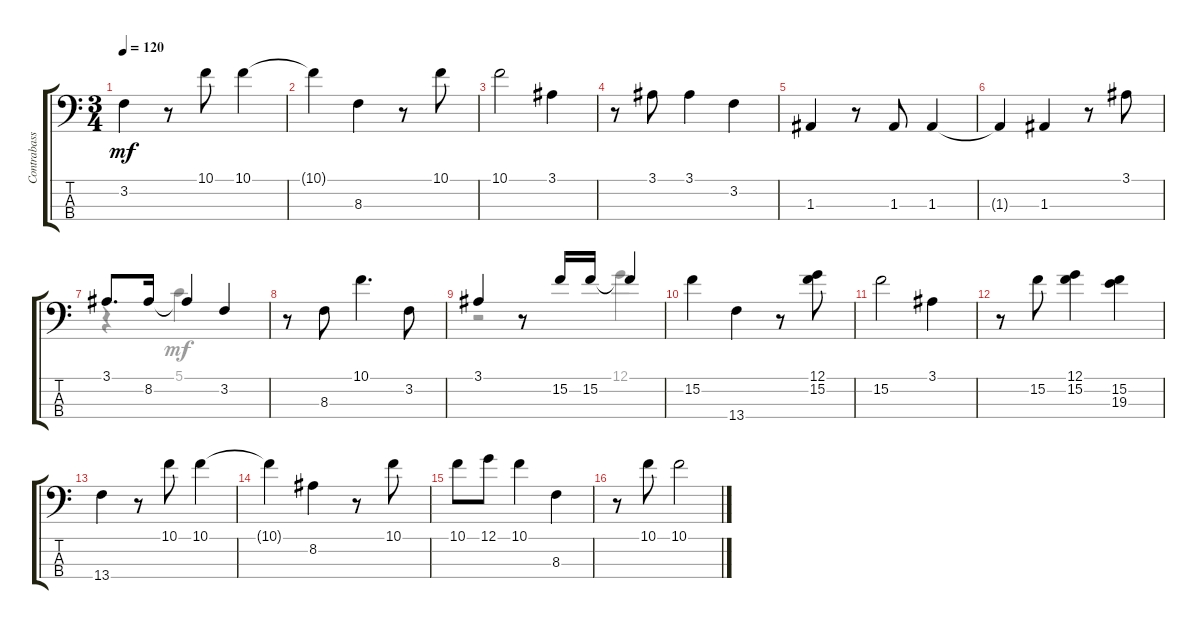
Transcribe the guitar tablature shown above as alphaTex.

\track ("Contrabass" "Contrabass") {instrument contrabass}
\staff {score tabs}
\tuning (G2 D2 A1 E1) {hide}
\voice
\ts (3 4)
\tempo 120
\clef f4
\ks aminor
3.2.4{dy mf} r.8 10.1.8 10.1.4 |
10.1{t}.4 8.3.4 r.8 10.1.8 |
10.1.2 3.1.4 |
r.8 3.1.8 3.1.4 3.2.4 |
1.3.4 r.8 1.3.8 1.3.4 |
1.3{t}.4 1.3.4 r.8 3.1.8 |
3.1.8{d} 8.2.16 8.2{t}.4 3.2.4 |
r.8 8.3.8 10.1.4{d} 3.2.8 |
3.1.4 r.8 15.2.16 15.2.16 15.2{t}.4 |
15.2.4 13.4.4 r.8 (12.1 15.2).8 |
15.2.2 3.1.4 |
r.8 15.2.8 (12.1 15.2).4 (15.2 19.3).4 |
13.4.4 r.8 10.1.8 10.1.4 |
10.1{t}.4 8.2.4 r.8 10.1.8 |
10.1.8 12.1.8 10.1.4 8.3.4 |
r.8 10.1.8 10.1.2
\voice
\clef f4
\ottava regular
\simile none
\ks aminor
|
|
|
|
|
|
r.4 5.1.4 |
|
r.2 12.1.4 |
|
|
|
|
|
|
